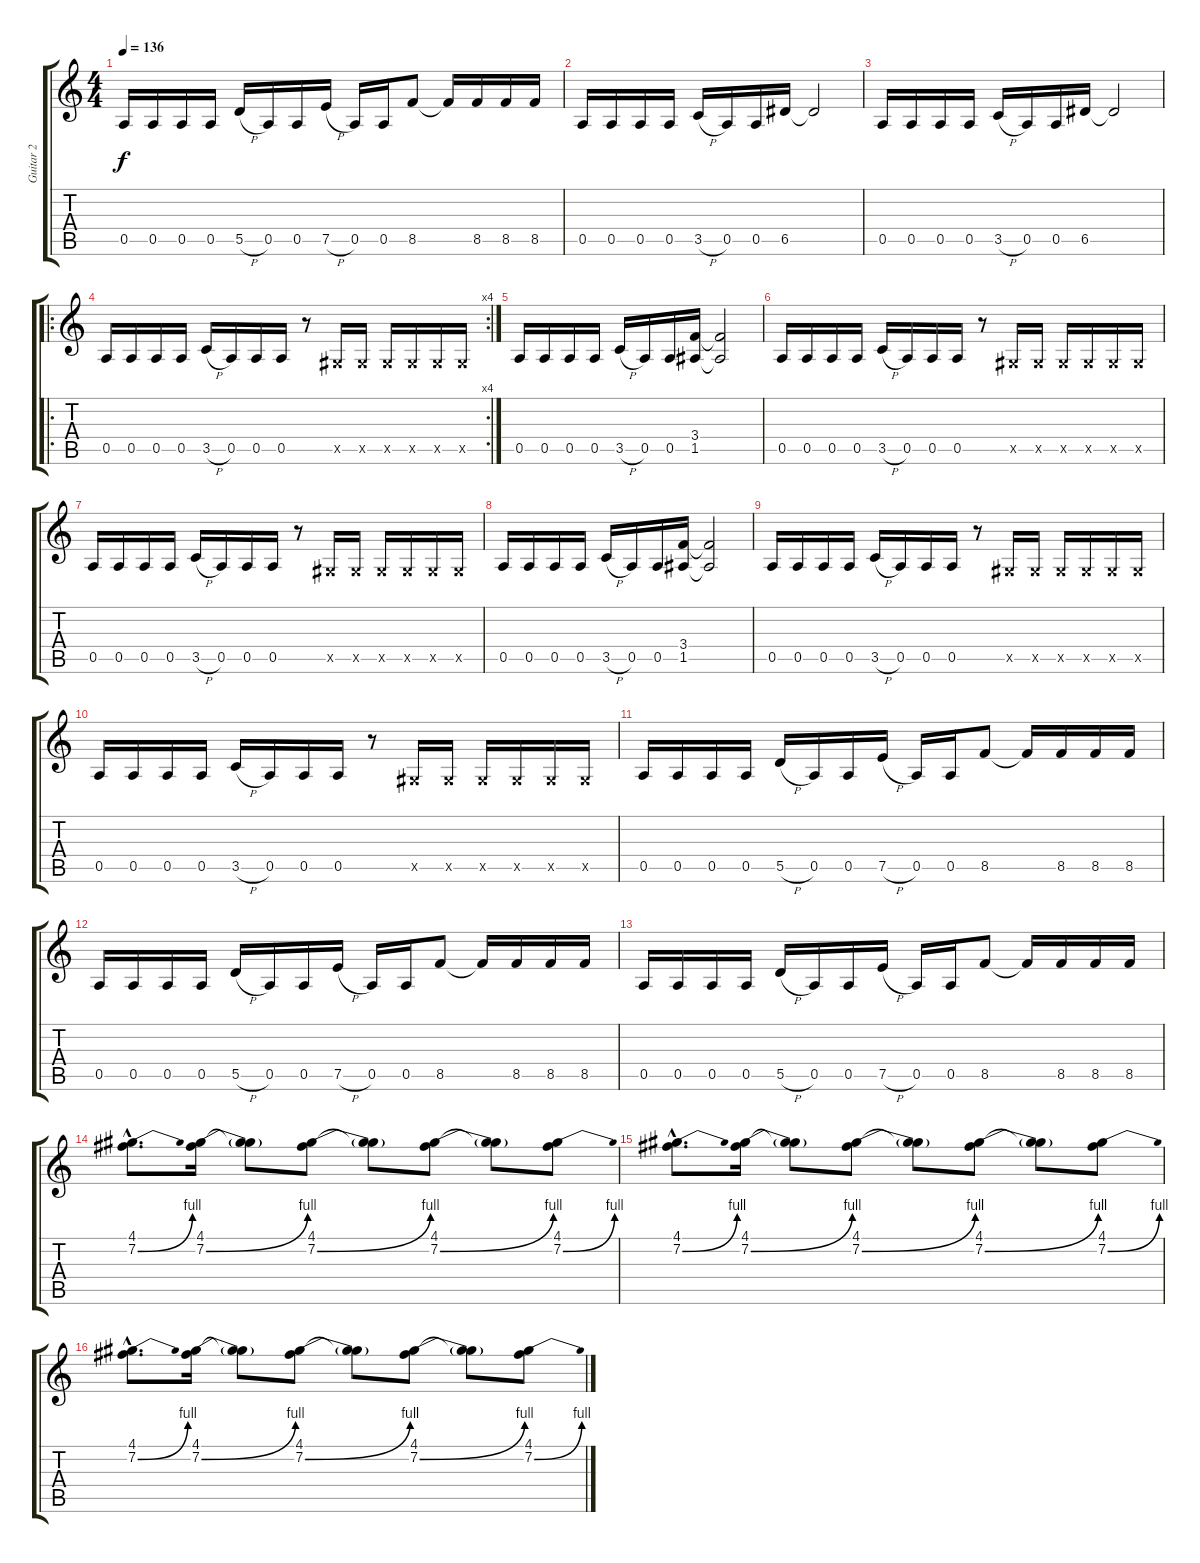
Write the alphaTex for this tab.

\track ("Guitar 2" "Guitar 2") {instrument overdrivenguitar}
\staff {score tabs}
\tuning (E4 B3 G3 D3 A2 D2) {hide}
\ts (4 4)
\tempo 136
\clef g2
\ks c
0.5.16{dy f} 0.5.16 0.5.16 0.5.16 5.5{h}.16 0.5.16 0.5.16 7.5{h}.16 0.5.16 0.5.16 8.5.8 8.5{t}.16 8.5.16 8.5.16 8.5.16 |
0.5.16 0.5.16 0.5.16 0.5.16 3.5{h}.16 0.5.16 0.5.16 6.5.16 6.5{t}.2 |
0.5.16 0.5.16 0.5.16 0.5.16 3.5{h}.16 0.5.16 0.5.16 6.5.16 6.5{t}.2 |
\ro
\rc 4
0.5.16 0.5.16 0.5.16 0.5.16 3.5{h}.16 0.5.16 0.5.16 0.5.16 r.8 -1.5{x}.16 -1.5{x}.16 -1.5{x}.16 -1.5{x}.16 -1.5{x}.16 -1.5{x}.16 |
0.5.16 0.5.16 0.5.16 0.5.16 3.5{h}.16 0.5.16 0.5.16 (3.4 1.5).16 (3.4{t} 1.5{t}).2 |
0.5.16 0.5.16 0.5.16 0.5.16 3.5{h}.16 0.5.16 0.5.16 0.5.16 r.8 -1.5{x}.16 -1.5{x}.16 -1.5{x}.16 -1.5{x}.16 -1.5{x}.16 -1.5{x}.16 |
0.5.16 0.5.16 0.5.16 0.5.16 3.5{h}.16 0.5.16 0.5.16 0.5.16 r.8 -1.5{x}.16 -1.5{x}.16 -1.5{x}.16 -1.5{x}.16 -1.5{x}.16 -1.5{x}.16 |
0.5.16 0.5.16 0.5.16 0.5.16 3.5{h}.16 0.5.16 0.5.16 (3.4 1.5).16 (3.4{t} 1.5{t}).2 |
0.5.16 0.5.16 0.5.16 0.5.16 3.5{h}.16 0.5.16 0.5.16 0.5.16 r.8 -1.5{x}.16 -1.5{x}.16 -1.5{x}.16 -1.5{x}.16 -1.5{x}.16 -1.5{x}.16 |
0.5.16 0.5.16 0.5.16 0.5.16 3.5{h}.16 0.5.16 0.5.16 0.5.16 r.8 -1.5{x}.16 -1.5{x}.16 -1.5{x}.16 -1.5{x}.16 -1.5{x}.16 -1.5{x}.16 |
0.5.16 0.5.16 0.5.16 0.5.16 5.5{h}.16 0.5.16 0.5.16 7.5{h}.16 0.5.16 0.5.16 8.5.8 8.5{t}.16 8.5.16 8.5.16 8.5.16 |
0.5.16 0.5.16 0.5.16 0.5.16 5.5{h}.16 0.5.16 0.5.16 7.5{h}.16 0.5.16 0.5.16 8.5.8 8.5{t}.16 8.5.16 8.5.16 8.5.16 |
0.5.16 0.5.16 0.5.16 0.5.16 5.5{h}.16 0.5.16 0.5.16 7.5{h}.16 0.5.16 0.5.16 8.5.8 8.5{t}.16 8.5.16 8.5.16 8.5.16 |
(4.1{hac} 7.2{be (bend 0 0 60 4) hac}).8{d} (4.1 7.2{be (bend 0 0 60 4)}).16 (4.1{t} 7.2{t}).8 (4.1 7.2{be (bend 0 0 60 4)}).8 (4.1{t} 7.2{t}).8 (4.1 7.2{be (bend 0 0 60 4)}).8 (4.1{t} 7.2{t}).8 (4.1 7.2{be (bend 0 0 60 4)}).8 |
(4.1{hac} 7.2{be (bend 0 0 60 4) hac}).8{d} (4.1 7.2{be (bend 0 0 60 4)}).16 (4.1{t} 7.2{t}).8 (4.1 7.2{be (bend 0 0 60 4)}).8 (4.1{t} 7.2{t}).8 (4.1 7.2{be (bend 0 0 60 4)}).8 (4.1{t} 7.2{t}).8 (4.1 7.2{be (bend 0 0 60 4)}).8 |
(4.1{hac} 7.2{be (bend 0 0 60 4) hac}).8{d} (4.1 7.2{be (bend 0 0 60 4)}).16 (4.1{t} 7.2{t}).8 (4.1 7.2{be (bend 0 0 60 4)}).8 (4.1{t} 7.2{t}).8 (4.1 7.2{be (bend 0 0 60 4)}).8 (4.1{t} 7.2{t}).8 (4.1 7.2{be (bend 0 0 60 4)}).8
